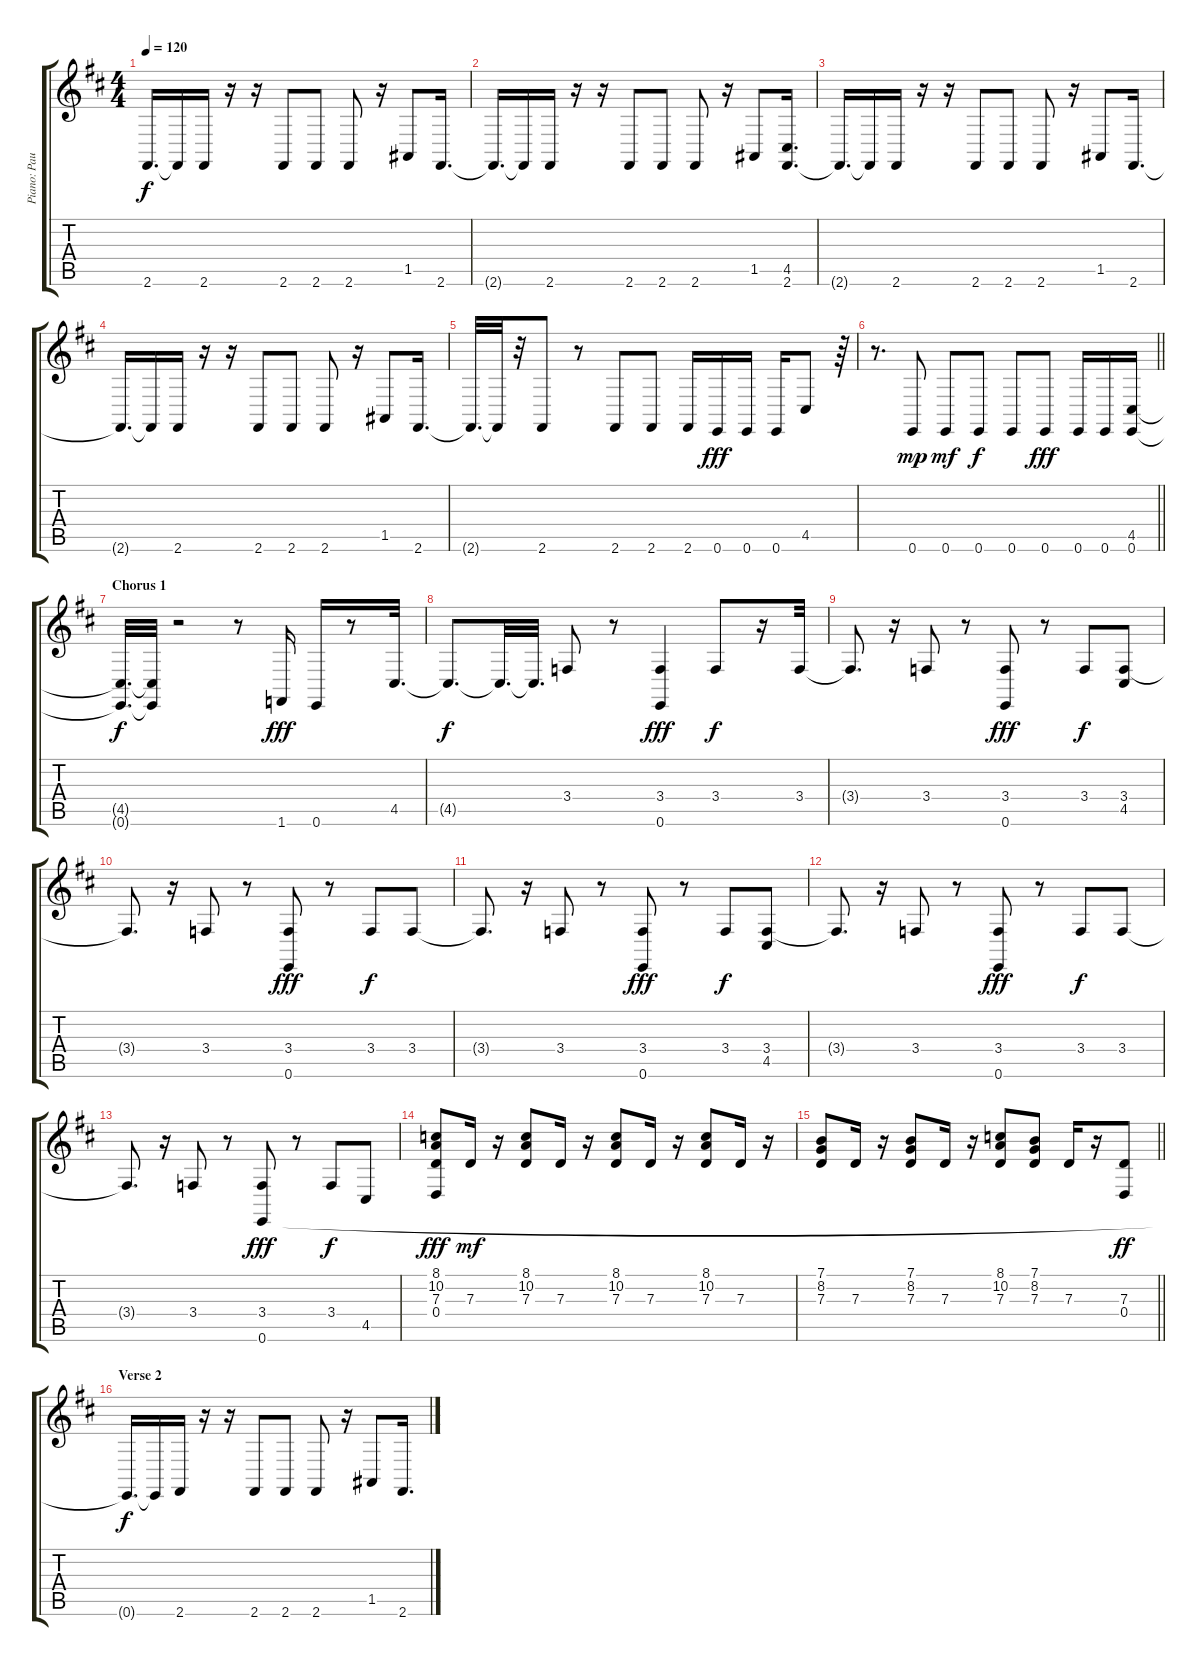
\track ("Piano: Paul Rodgers" "Piano: Pau") {instrument electricgrandpiano}
\staff {score tabs}
\tuning (E4 B3 G3 D3 A2 E2) {hide}
\ts (4 4)
\tempo 120
\clef g2
\ks d
2.6{t}.16{d dy f} 2.6{t}.16 2.6.16 r.16 r.16 2.6.8 2.6.8 2.6.8 r.16 1.5.8 2.6.16{d} |
2.6{t}.16{d} 2.6{t}.16 2.6.16 r.16 r.16 2.6.8 2.6.8 2.6.8 r.16 1.5.8 (4.5 2.6).16{d} |
2.6{t}.16{d} 2.6{t}.16 2.6.16 r.16 r.16 2.6.8 2.6.8 2.6.8 r.16 1.5.8 2.6.16{d} |
2.6{t}.16{d} 2.6{t}.16 2.6.16 r.16 r.16 2.6.8 2.6.8 2.6.8 r.16 1.5.8 2.6.16{d} |
2.6{t}.32{d} 2.6{t}.32 r.32 2.6.8 r.8 2.6.8 2.6.8 2.6.16 0.6.16{dy fff} 0.6.16 0.6.16 4.5.8 r.64 |
\barLineRight lightlight
r.8{d} 0.6.8{dy mp} 0.6.8{dy mf} 0.6.8{dy f} 0.6.8 0.6.8{dy fff} 0.6.16 0.6.16 (4.5 0.6).16 |
\section ("" "Chorus 1")
(4.5{t} 0.6{t}).32{d dy f} (4.5{t} 0.6{t}).32 r.2 r.8 1.6.16{dy fff} 0.6.16 r.8 4.5.32{d} |
4.5{t}.8{d dy f} 4.5{t}.32{d} 4.5{t}.32{d} 3.4.8 r.8 (3.4 0.6).4{dy fff} 3.4.8{dy f} r.16 3.4.32 |
3.4{t}.8{d} r.16 3.4.8 r.8 (3.4 0.6).8{dy fff} r.8 3.4.8{dy f} (3.4 4.5).8 |
3.4{t}.8{d} r.16 3.4.8 r.8 (3.4 0.6).8{dy fff} r.8 3.4.8{dy f} 3.4.8 |
3.4{t}.8{d} r.16 3.4.8 r.8 (3.4 0.6).8{dy fff} r.8 3.4.8{dy f} (3.4 4.5).8 |
3.4{t}.8{d} r.16 3.4.8 r.8 (3.4 0.6).8{dy fff} r.8 3.4.8{dy f} 3.4.8 |
3.4{t}.8{d} r.16 3.4.8 r.8 (3.4 0.6).8{dy fff} r.8 3.4.8{dy f} 4.5.8 |
(8.1 10.2 7.3 0.4).8{dy fff} 7.3.16{dy mf} r.16 (8.1 10.2 7.3).8 7.3.16 r.16 (8.1 10.2 7.3).8 7.3.16 r.16 (8.1 10.2 7.3).8 7.3.16 r.16 |
\barLineRight lightlight
(7.1 8.2 7.3).8 7.3.16 r.16 (7.1 8.2 7.3).8 7.3.16 r.16 (8.1 10.2 7.3).8 (7.1 8.2 7.3).8 7.3.16 r.16 (7.3 0.4).8{dy ff} |
\section ("" "Verse 2")
0.6{t}.16{d dy f} 0.6{t}.16 2.6.16 r.16 r.16 2.6.8 2.6.8 2.6.8 r.16 1.5.8 2.6.16{d}
